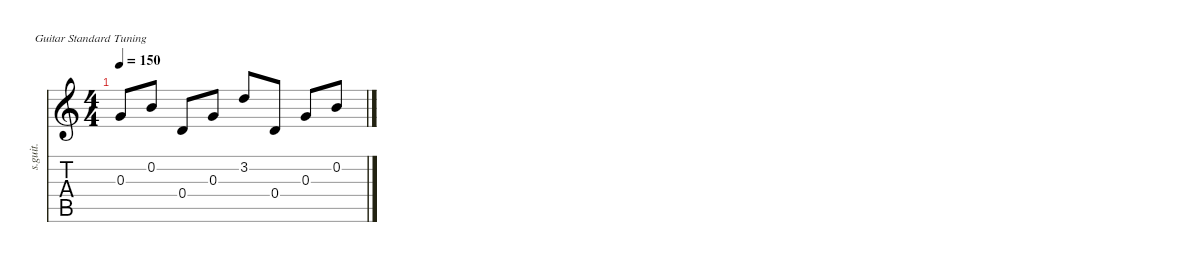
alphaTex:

\defaultSystemsLayout 4
\hideDynamics
\bracketExtendMode nobrackets
\track ("Steel Guitar" "s.guit.") {instrument acousticguitarsteel}
\staff {score tabs}
\tuning (E4 B3 G3 D3 A2 E2)
\ts (4 4)
\tempo 150
\clef g2
\ks c
0.3.8{dy mf beam Up} 0.2.8{beam Up} 0.4.8{beam Up} 0.3.8{beam Up} 3.2.8{beam Up} 0.4.8{beam Up} 0.3.8{beam Up} 0.2.8{beam Up}
